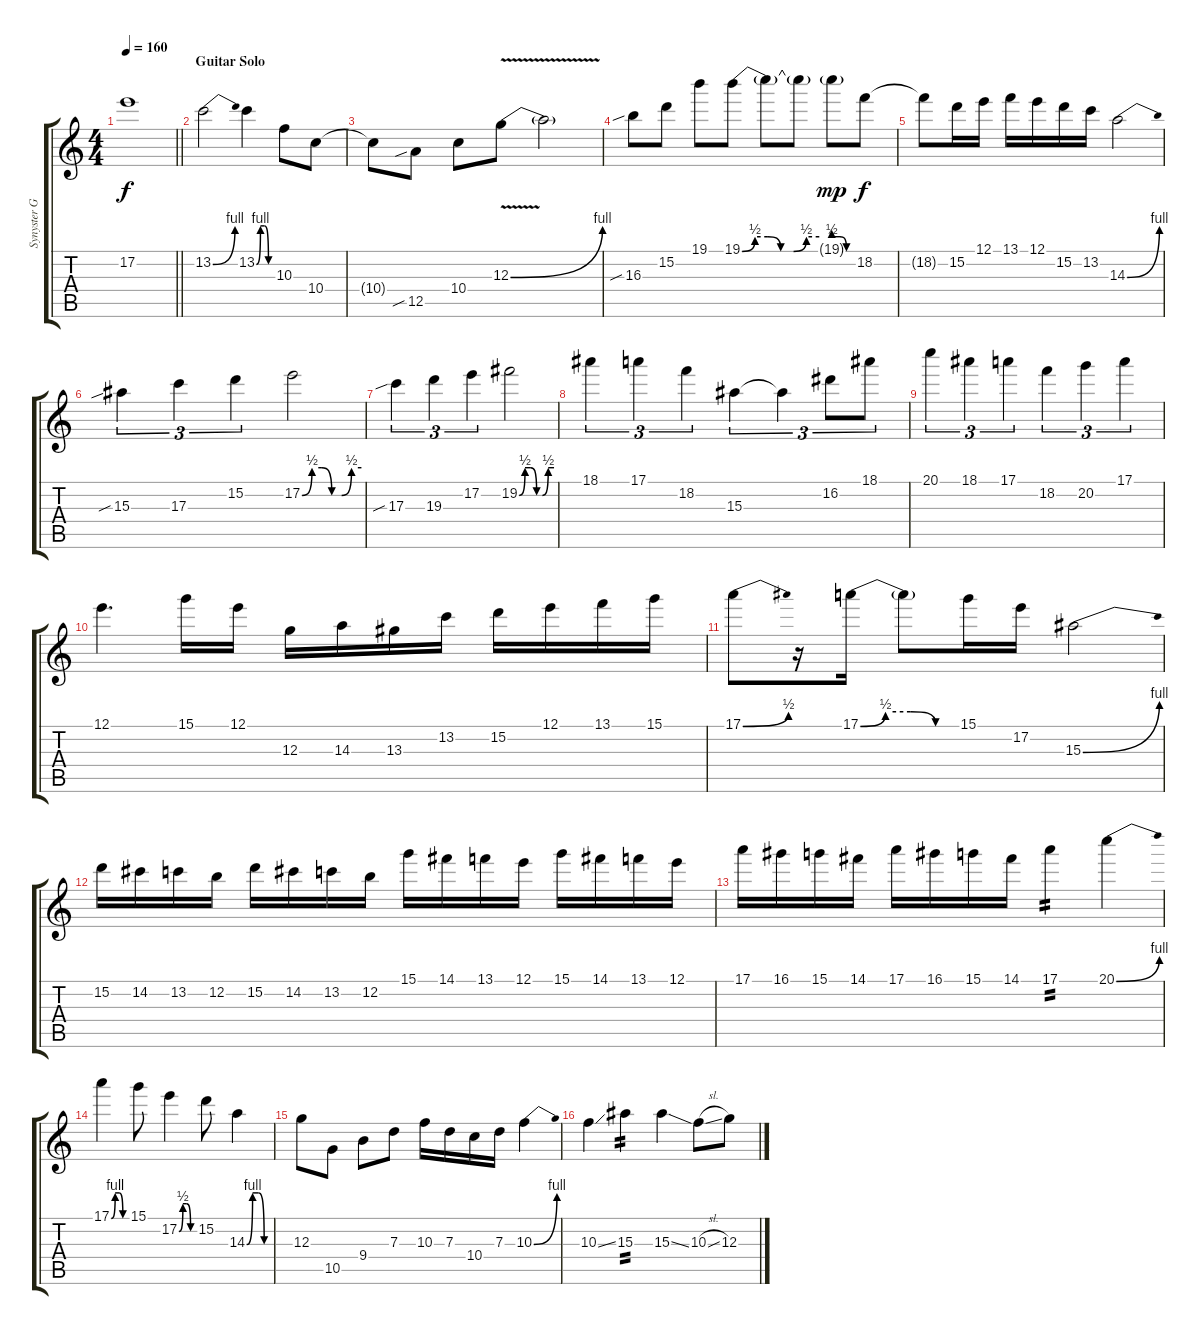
\track ("Synyster Gates Lead Guitar" "Synyster G") {instrument distortionguitar}
\staff {score tabs}
\tuning (E4 B3 G3 D3 A2 D2) {hide}
\ts (4 4)
\tempo 160
\clef g2
\barLineRight lightlight
\ks c
17.2{t}.1{dy f} |
\section ("" "Guitar Solo")
13.2{be (bend 0 0 60 4)}.2{volume 15} 13.2{be (custom 0 0 15 4 30 4 45 0 60 0)}.4 10.3.8 10.4.8 |
10.4{t}.8 12.5{sib}.8 10.4.8 12.3{be (bend 0 0 60 4) v}.8 12.3{t}.2 |
16.3{sib}.8 15.2.8 19.1.8 19.1{be (custom 0 0 10 2 20 2 30 0 40 0 50 2 60 2)}.8 19.1{t}.8 19.1{t}.8 19.1{be (custom 0 2 20 2 40 0 60 0) g}.8{dy mp} 18.2.8{dy f} |
18.2{t}.8 15.2.16 12.1.16 13.1.16 12.1.16 15.2.16 13.2.16 14.3{be (bend 0 0 60 4)}.2 |
15.3{sib}.4{tu (3 2)} 17.3.4{tu (3 2)} 15.2.4{tu (3 2)} 17.2{be (custom 0 0 10 2 20 2 30 0 40 0 50 2 60 2)}.2 |
17.3{sib}.4{tu (3 2)} 19.3.4{tu (3 2)} 17.2.4{tu (3 2)} 19.2{be (custom 0 0 10 2 20 2 30 0 40 0 50 2 60 2)}.2 |
18.1.4{tu (3 2)} 17.1.4{tu (3 2)} 18.2.4{tu (3 2)} 15.3.4{tu (3 2)} 15.3{t}.4{tu (3 2)} 16.2.8{tu (3 2)} 18.1.8{tu (3 2)} |
20.1.4{tu (3 2)} 18.1.4{tu (3 2)} 17.1.4{tu (3 2)} 18.2.4{tu (3 2)} 20.2.4{tu (3 2)} 17.1.4{tu (3 2)} |
12.1.4{d} 15.1.16 12.1.16 12.3.16 14.3.16 13.3.16 13.2.16 15.2.16 12.1.16 13.1.16 15.1.16 |
17.1{be (bend 0 0 60 2)}.8 r.16 17.1{be (custom 0 0 15 2 30 2 45 0 60 0)}.16 17.1{t}.8 15.1.16 17.2.16 15.3{be (bend 0 0 60 4)}.2 |
15.2.16 14.2.16 13.2.16 12.2.16 15.2.16 14.2.16 13.2.16 12.2.16 15.1.16 14.1.16 13.1.16 12.1.16 15.1.16 14.1.16 13.1.16 12.1.16 |
17.1.16 16.1.16 15.1.16 14.1.16 17.1.16 16.1.16 15.1.16 14.1.16 17.1.4{tp 2} 20.1{be (bend 0 0 60 4)}.4 |
17.1{be (custom 0 0 15 4 30 4 45 0 60 0)}.4 15.1.8 17.2{be (custom 0 0 15 2 30 2 45 0 60 0)}.4 15.2.8 14.3{be (custom 0 0 15 4 30 4 45 0 60 0)}.4 |
12.3.8 10.5.8 9.4.8 7.3.8 10.3.16 7.3.16 10.4.16 7.3.16 10.3{be (bend 0 0 60 4)}.4 |
10.3{ss}.4 15.3.4{tp 2} 15.3{ss}.4 10.3{sl}.8 12.3.8
